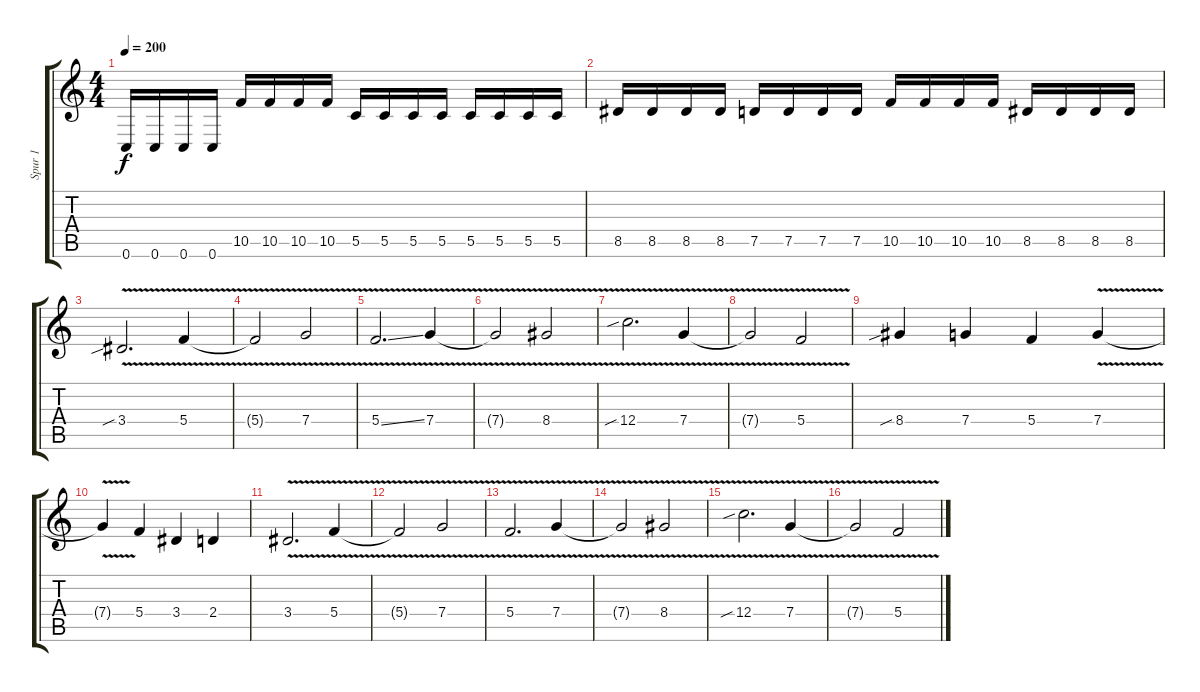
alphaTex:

\track ("Spur 1" "Spur 1") {instrument distortionguitar}
\staff {score tabs}
\tuning (D4 A3 F3 C3 G2 C2) {hide}
\ts (4 4)
\tempo 200
\clef g2
\ks c
0.6.16{dy f} 0.6.16 0.6.16 0.6.16 10.5.16 10.5.16 10.5.16 10.5.16 5.5.16 5.5.16 5.5.16 5.5.16 5.5.16 5.5.16 5.5.16 5.5.16 |
8.5.16 8.5.16 8.5.16 8.5.16 7.5.16 7.5.16 7.5.16 7.5.16 10.5.16 10.5.16 10.5.16 10.5.16 8.5.16 8.5.16 8.5.16 8.5.16 |
3.4{v sib}.2{d} 5.4{v}.4 |
5.4{t}.2 7.4{v}.2 |
5.4{v ss}.2{d} 7.4{v}.4 |
7.4{t}.2 8.4{v}.2 |
12.4{v sib}.2{d} 7.4{v}.4 |
7.4{t}.2 5.4{v}.2 |
8.4{sib}.4 7.4.4 5.4.4 7.4{v}.4 |
7.4{t}.4 5.4.4 3.4.4 2.4.4 |
3.4{v}.2{d} 5.4{v}.4 |
5.4{t}.2 7.4{v}.2 |
5.4{v}.2{d} 7.4{v}.4 |
7.4{t}.2 8.4{v}.2 |
12.4{v sib}.2{d} 7.4{v}.4 |
7.4{t}.2 5.4{v}.2
